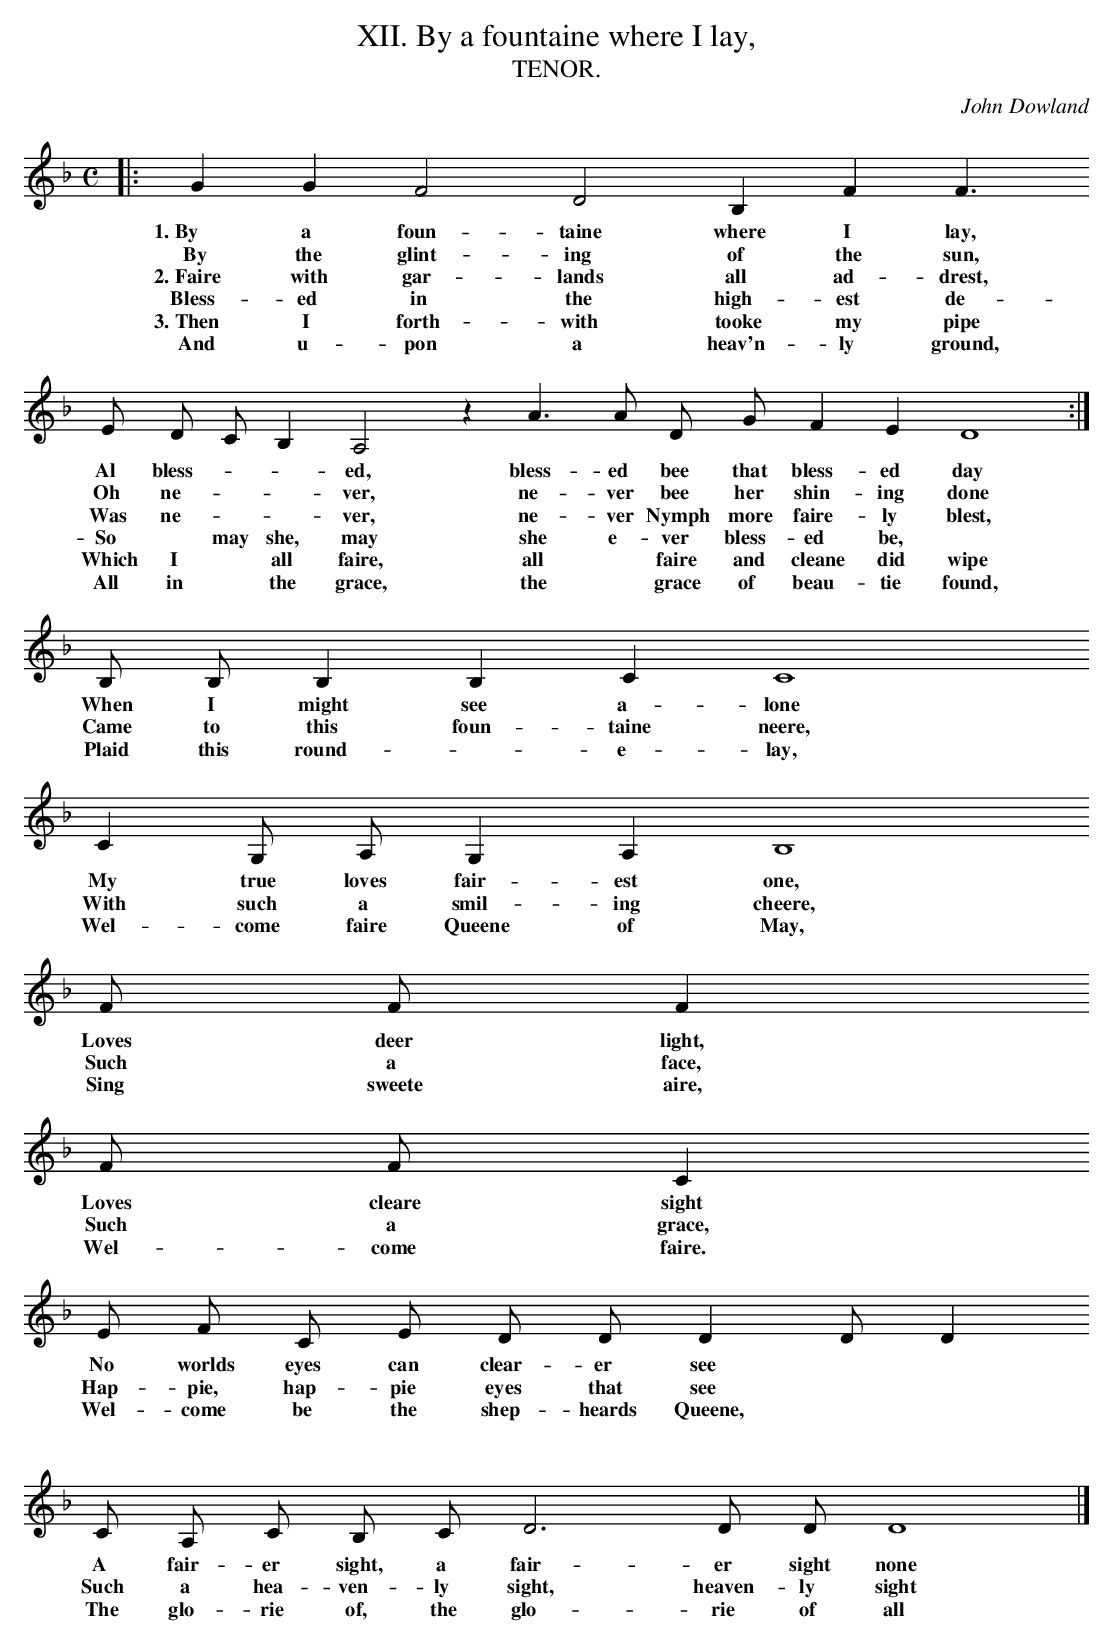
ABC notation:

X:1
T:XII. By a fountaine where I lay,
T:TENOR.
C:John Dowland
M:C
L:1/4
K:G dor
|: G G F2 D2 B, F F3/2
w: 1.~By a foun- taine where I lay,
w: By the glint- ing of the sun,
w: 2.~Faire with gar- lands all ad- drest,
w: Bless- ed in the high- est de- gree,
w: 3.~Then I forth- with tooke my pipe
w: And u- pon a heav'n- ly ground,
E/ D/ C/ B, A,2 z A > A D/ G/ F E D4 :|
w: Al bless- * * ed, bless- ed bee that bless- ed day
w: Oh ne- * * ver, ne- ver bee her shin- ing done
w: Was ne- * * ver, ne- ver Nymph more faire- ly blest,
w: So * may   she, may she e- ver bless- ed be,
w: Which I * all faire, all * faire and cleane did wipe
w: All in * the grace, the * grace of beau- tie found,
B,/ B,/ B, B, C C4
w: When I might see a- lone
w: Came to this foun- taine neere,
w: Plaid this round- * e- lay,
C G,/ A,/ G, A, B,4
w: My true loves fair- est one,
w: With such a smil- ing cheere,
w: Wel- come faire Queene of May,
F/ F/ F
w: Loves deer light,
w: Such a face,
w: Sing sweete aire,
F/ F/ C
w: Loves cleare sight
w: Such a grace,
w: Wel- come faire.
E/ F/ C/ E/ D/ D/ D D/ D
w: No worlds eyes can clear-er see
w: Hap- pie, hap- pie eyes that see
w: Wel- come be the shep- heards Queene,
C/ A,/ C/ B,/  C/ D3 D/ D/ D4 |]
w: A fair- er sight, a fair- er sight none can be.
w: Such a hea- ven- ly sight, heaven- ly sight as she.
w: The glo- rie of, the glo- rie of all our greene.
